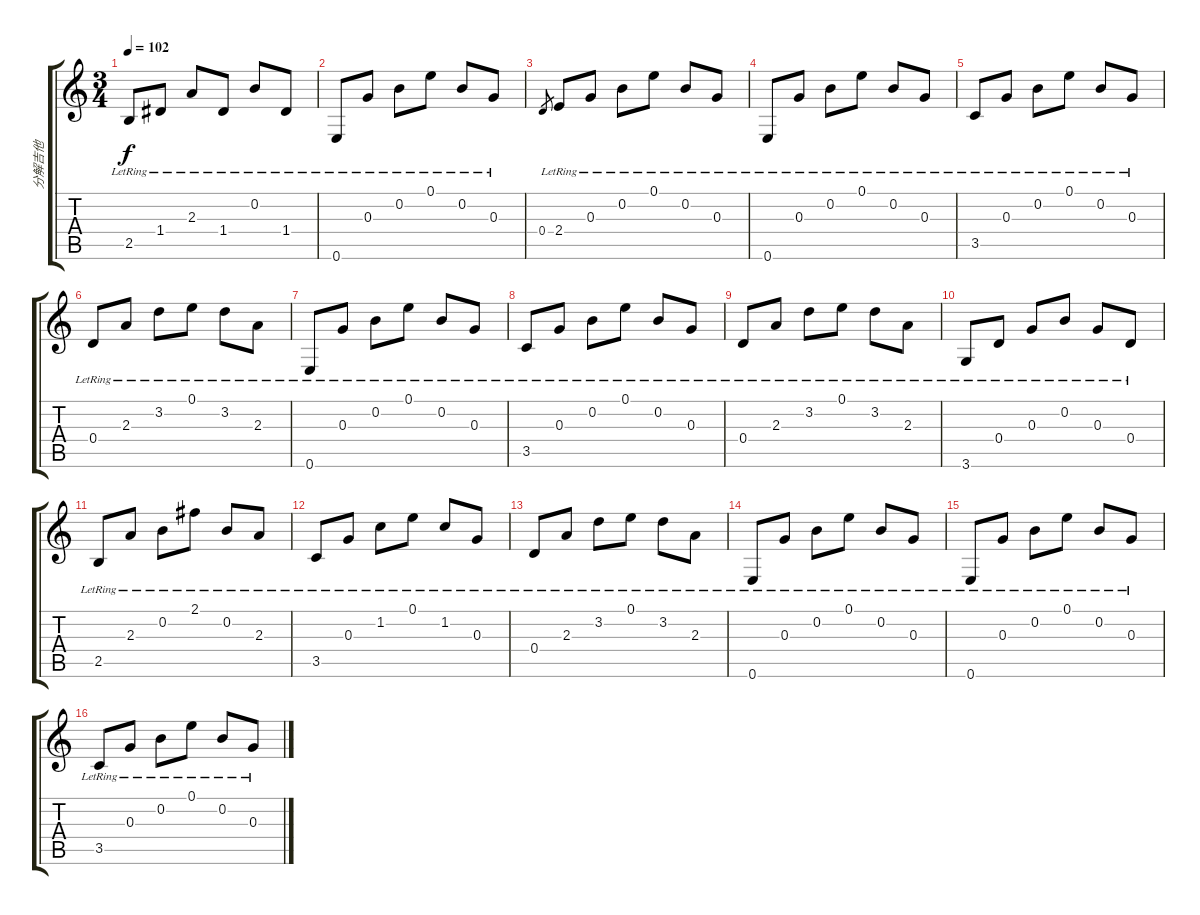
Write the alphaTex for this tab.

\track ("分解吉他" "分解吉他") {instrument acousticguitarsteel}
\staff {score tabs}
\tuning (E4 B3 G3 D3 A2 E2) {hide}
\ts (3 4)
\tempo 102
\clef g2
\ks c
2.5{lr}.8{dy f} 1.4{lr}.8 2.3{lr}.8 1.4{lr}.8 0.2{lr}.8 1.4{lr}.8 |
0.6{lr}.8 0.3{lr}.8 0.2{lr}.8 0.1{lr}.8 0.2{lr}.8 0.3{lr}.8 |
0.4.8{gr} 2.4{lr}.8 0.3{lr}.8 0.2{lr}.8 0.1{lr}.8 0.2{lr}.8 0.3{lr}.8 |
0.6{lr}.8 0.3{lr}.8 0.2{lr}.8 0.1{lr}.8 0.2{lr}.8 0.3{lr}.8 |
3.5{lr}.8 0.3{lr}.8 0.2{lr}.8 0.1{lr}.8 0.2{lr}.8 0.3{lr}.8 |
0.4{lr}.8 2.3{lr}.8 3.2{lr}.8 0.1{lr}.8 3.2{lr}.8 2.3{lr}.8 |
0.6{lr}.8 0.3{lr}.8 0.2{lr}.8 0.1{lr}.8 0.2{lr}.8 0.3{lr}.8 |
3.5{lr}.8 0.3{lr}.8 0.2{lr}.8 0.1{lr}.8 0.2{lr}.8 0.3{lr}.8 |
0.4{lr}.8 2.3{lr}.8 3.2{lr}.8 0.1{lr}.8 3.2{lr}.8 2.3{lr}.8 |
3.6{lr}.8 0.4{lr}.8 0.3{lr}.8 0.2{lr}.8 0.3{lr}.8 0.4{lr}.8 |
2.5{lr}.8 2.3{lr}.8 0.2{lr}.8 2.1{lr}.8 0.2{lr}.8 2.3{lr}.8 |
3.5{lr}.8 0.3{lr}.8 1.2{lr}.8 0.1{lr}.8 1.2{lr}.8 0.3{lr}.8 |
0.4{lr}.8 2.3{lr}.8 3.2{lr}.8 0.1{lr}.8 3.2{lr}.8 2.3{lr}.8 |
0.6{lr}.8 0.3{lr}.8 0.2{lr}.8 0.1{lr}.8 0.2{lr}.8 0.3{lr}.8 |
0.6{lr}.8 0.3{lr}.8 0.2{lr}.8{txt ""} 0.1{lr}.8 0.2{lr}.8 0.3{lr}.8 |
3.5{lr}.8 0.3{lr}.8 0.2{lr}.8 0.1{lr}.8 0.2{lr}.8 0.3{lr}.8
